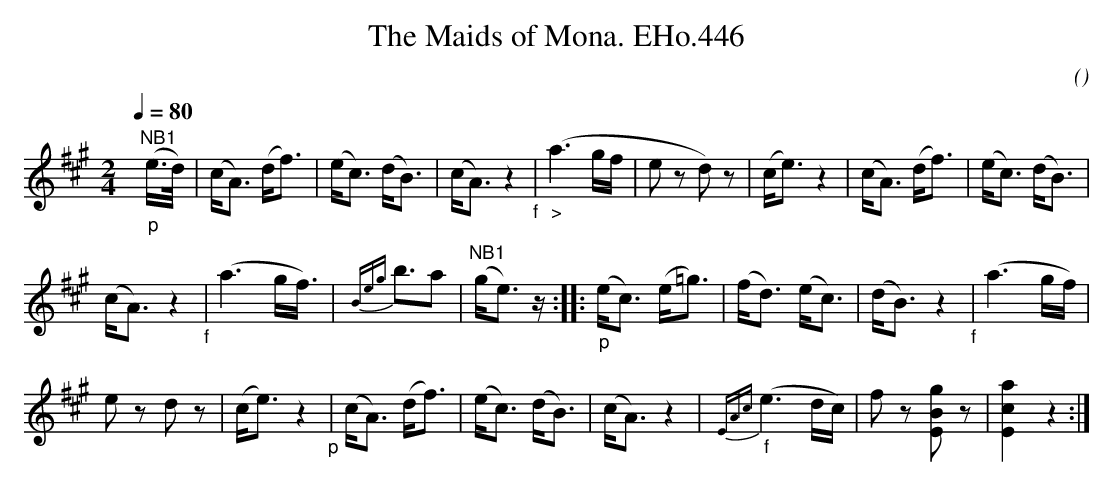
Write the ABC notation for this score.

X:1
T:Maids of Mona. EHo.446, The
M:2/4
L:1/8
Q:1/4=80
C:
O:
K:A
y"NB1""_p"(e/>d/) | (c<A) (d<f) | (e<c) (d<B) | (c<A) z2 "_f" | ("_>"a3g/f/ |\
ez d) z | (c<e)z2 | (c<A) (d<f) | (e<c) (d<B) |
(c<A)z2"_f" | (a3g/f/) | {Beg}>b3a | "NB1"(g<e) z/ :|\
|: "_p"(e<c) (e<=g) | (f<d) (e<c) | (d<B)z2"_f" | (a3g/f/) |
ez dz | (c<e)z2"_p" | (c<A) (d<f) | (e<c) (d<B) |\
(c<A)z2 | "_f" {EAc}(e3d/c/) | f z[EBg]z | [E2c2a2]z2 :|
